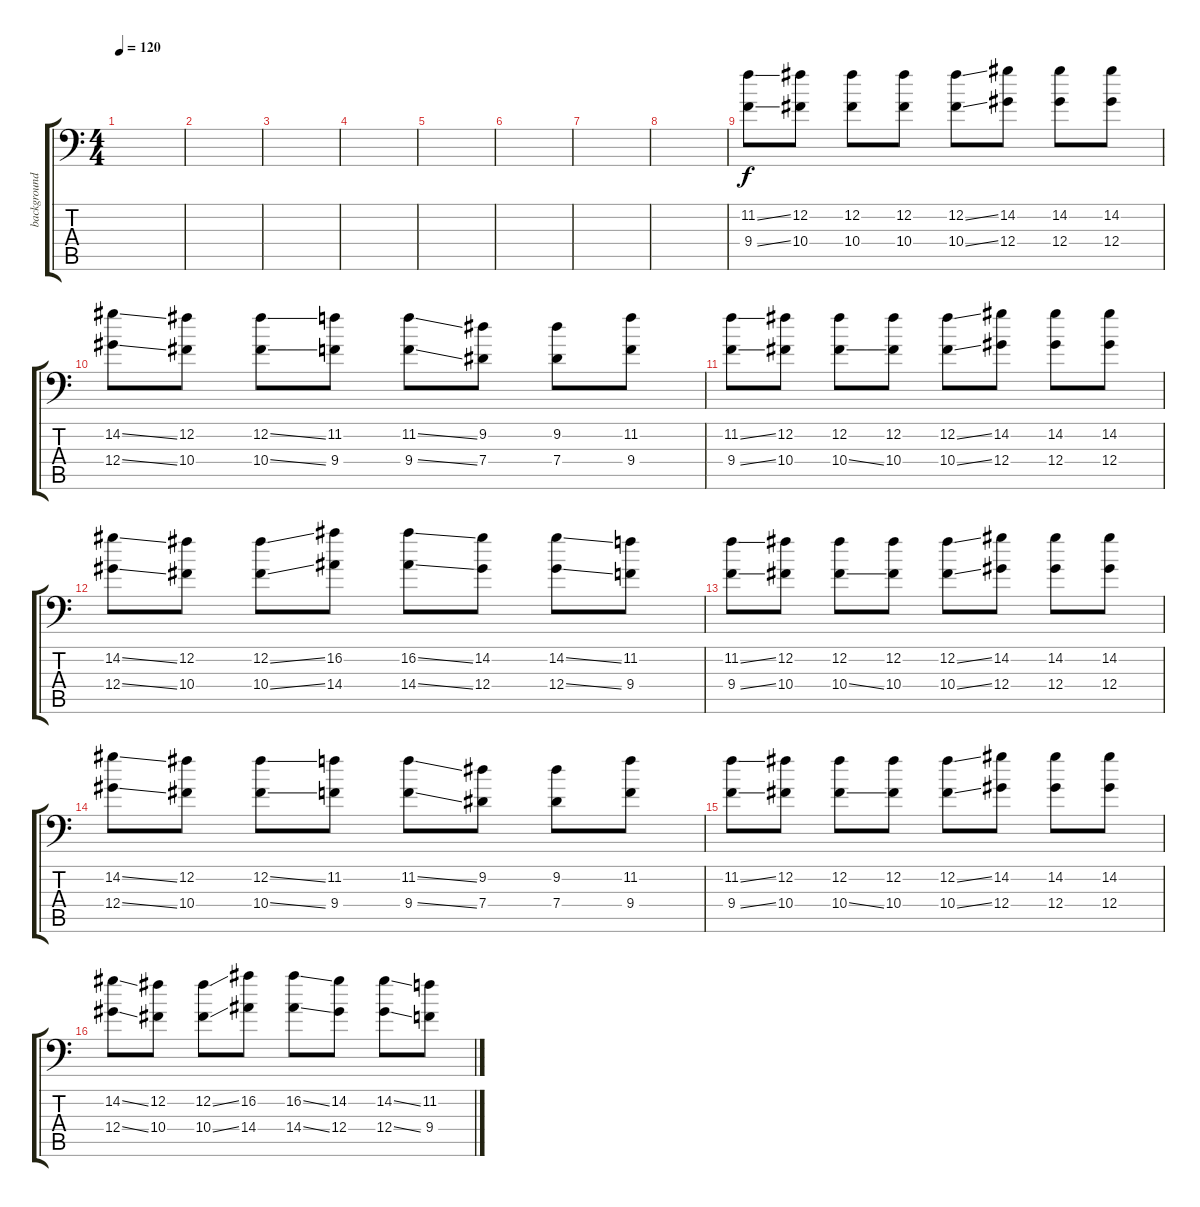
\track ("background" "background") {instrument overdrivenguitar}
\staff {score tabs}
\tuning (Bb3 Gb3 Db3 Ab2 Eb2 Ab1) {hide}
\ts (4 4)
\tempo 120
\clef f4
\ks c
|
|
|
|
|
|
|
|
(11.2{ss} 9.4{ss}).8 (12.2 10.4).8 (12.2 10.4).8 (12.2 10.4).8 (12.2{ss} 10.4{ss}).8 (14.2 12.4).8 (14.2 12.4).8 (14.2 12.4).8 |
(14.2{ss} 12.4{ss}).8 (12.2 10.4).8 (12.2{ss} 10.4{ss}).8 (11.2 9.4).8 (11.2{ss} 9.4{ss}).8 (9.2 7.4).8 (9.2 7.4).8 (11.2 9.4).8 |
(11.2{ss} 9.4{ss}).8 (12.2 10.4).8 (12.2 10.4{ss}).8 (12.2 10.4).8 (12.2{ss} 10.4{ss}).8 (14.2 12.4).8 (14.2 12.4).8 (14.2 12.4).8 |
(14.2{ss} 12.4{ss}).8 (12.2 10.4).8 (12.2{ss} 10.4{ss}).8 (16.2 14.4).8 (16.2{ss} 14.4{ss}).8 (14.2 12.4).8 (14.2{ss} 12.4{ss}).8 (11.2 9.4).8 |
(11.2{ss} 9.4{ss}).8 (12.2 10.4).8 (12.2 10.4{ss}).8 (12.2 10.4).8 (12.2{ss} 10.4{ss}).8 (14.2 12.4).8 (14.2 12.4).8 (14.2 12.4).8 |
(14.2{ss} 12.4{ss}).8 (12.2 10.4).8 (12.2{ss} 10.4{ss}).8 (11.2 9.4).8 (11.2{ss} 9.4{ss}).8 (9.2 7.4).8 (9.2 7.4).8 (11.2 9.4).8 |
(11.2{ss} 9.4{ss}).8 (12.2 10.4).8 (12.2 10.4{ss}).8 (12.2 10.4).8 (12.2{ss} 10.4{ss}).8 (14.2 12.4).8 (14.2 12.4).8 (14.2 12.4).8 |
(14.2{ss} 12.4{ss}).8 (12.2 10.4).8 (12.2{ss} 10.4{ss}).8 (16.2 14.4).8 (16.2{ss} 14.4{ss}).8 (14.2 12.4).8 (14.2{ss} 12.4{ss}).8 (11.2 9.4).8
